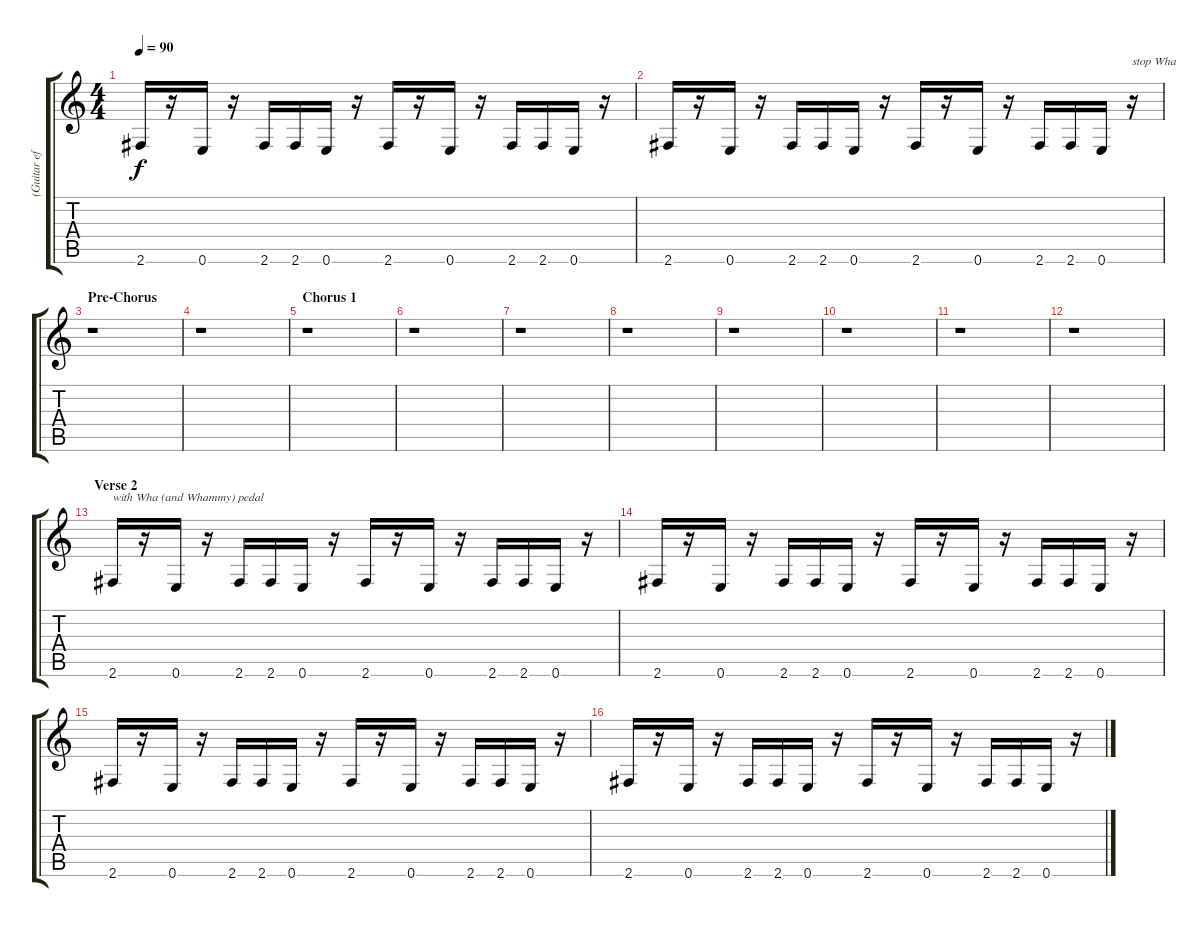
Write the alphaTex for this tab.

\track ("(Guitar effects)" "(Guitar ef") {instrument distortionguitar}
\staff {score tabs}
\tuning (E4 B3 G3 D3 A2 E2) {hide}
\ts (4 4)
\tempo 90
\clef g2
\ks c
2.6.16{dy f} r.16 0.6.16 r.16 2.6.16 2.6.16 0.6.16 r.16 2.6.16 r.16 0.6.16 r.16 2.6.16 2.6.16 0.6.16 r.16 |
2.6.16 r.16 0.6.16 r.16 2.6.16 2.6.16 0.6.16 r.16 2.6.16 r.16 0.6.16 r.16 2.6.16 2.6.16 0.6.16 r.16{txt "stop Wha"} |
\section ("" "Pre-Chorus")
r.1 |
r.1 |
\section ("" "Chorus 1")
r.1 |
r.1 |
r.1 |
r.1 |
r.1 |
r.1 |
r.1 |
r.1 |
\section ("" "Verse 2")
2.6.16{txt "with Wha (and Whammy) pedal"} r.16 0.6.16 r.16 2.6.16 2.6.16 0.6.16 r.16 2.6.16 r.16 0.6.16 r.16 2.6.16 2.6.16 0.6.16 r.16 |
2.6.16 r.16 0.6.16 r.16 2.6.16 2.6.16 0.6.16 r.16 2.6.16 r.16 0.6.16 r.16 2.6.16 2.6.16 0.6.16 r.16 |
2.6.16 r.16 0.6.16 r.16 2.6.16 2.6.16 0.6.16 r.16 2.6.16 r.16 0.6.16 r.16 2.6.16 2.6.16 0.6.16 r.16 |
2.6.16 r.16 0.6.16 r.16 2.6.16 2.6.16 0.6.16 r.16 2.6.16 r.16 0.6.16 r.16 2.6.16 2.6.16 0.6.16 r.16
